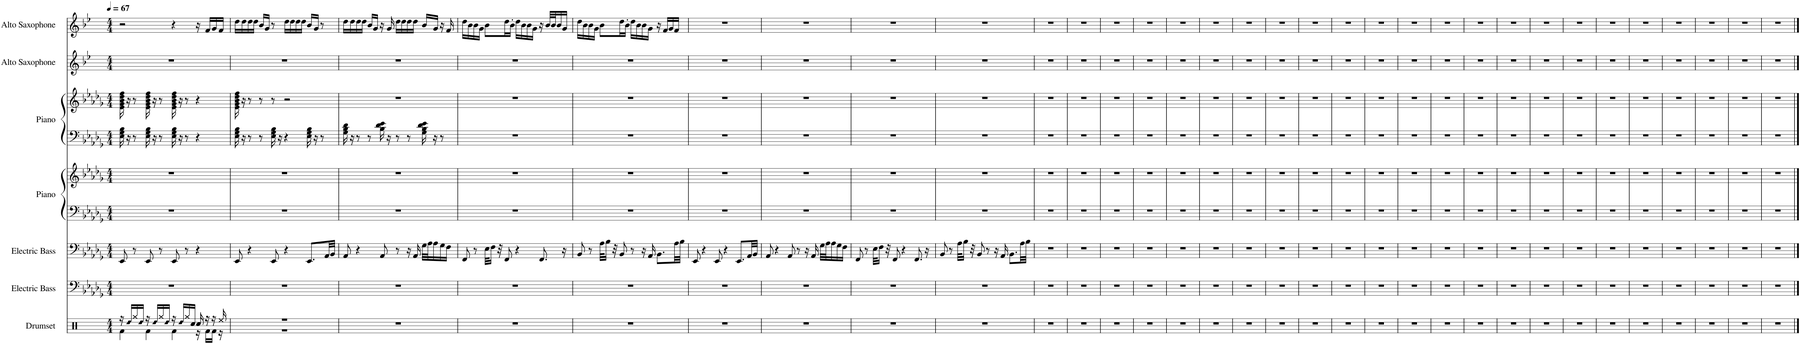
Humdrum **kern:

**kern	**kern	**kern	**kern	**kern	**kern	**kern	**kern	**kern
*part7	*part6	*part5	*part4	*part4	*part3	*part3	*part2	*part1
*staff9	*staff8	*staff7	*staff6	*staff5	*staff4	*staff3	*staff2	*staff1
*I"Drumset	*I"Electric Bass	*I"Electric Bass	*I"Piano	*	*I"Piano	*	*I"Alto Saxophone	*I"Alto Saxophone
*I'Drs.	*I'El. B.	*I'El. B.	*I'Pno.	*	*I'Pno.	*	*I'A. Sax.	*I'A. Sax.
*clefX	*clefF4	*clefF4	*clefF4	*clefG2	*clefF4	*clefG2	*clefG2	*clefG2
*	*Trd7c12	*Trd7c12	*	*	*	*	*Trd5c9	*Trd5c9
*k[]	*k[b-e-a-d-g-]	*k[b-e-a-d-g-]	*k[b-e-a-d-g-]	*k[b-e-a-d-g-]	*k[b-e-a-d-g-]	*k[b-e-a-d-g-]	*k[b-e-]	*k[b-e-]
*M4/4	*M4/4	*M4/4	*M4/4	*M4/4	*M4/4	*M4/4	*M4/4	*M4/4
*MM67	*MM67	*MM67	*MM67	*MM67	*MM67	*MM67	*MM67	*MM67
=1	=1	=1	=1	=1	=1	=1	=1	=1
*^	*	*	*	*	*	*	*	*
16r	4Rf\	1r	8EE-/	1r	1r	16E-\ 16G-\ 16B-\	16e-\ 16g-\ 16b-\ 16dd-\ 16ff\	1r	2r
!LO:N:head=diamond	!	!	!	!	!	!	!	!	!
16Rdd/LL	.	.	.	.	.	16r	16r	.	.
16Rgg/	.	.	8r	.	.	8r	8r	.	.
!LO:N:head=diamond	!	!	!	!	!	!	!	!	!
16Rdd/JJ	.	.	.	.	.	.	.	.	.
16r	4Rf\	.	8EE-/	.	.	16E-\ 16G-\ 16B-\	16e-\ 16g-\ 16b-\ 16dd-\ 16ff\	.	.
!LO:N:head=diamond	!	!	!	!	!	!	!	!	!
16Rdd/LL	.	.	.	.	.	16r	16r	.	.
16Rgg/	.	.	8r	.	.	8r	8r	.	.
!LO:N:head=diamond	!	!	!	!	!	!	!	!	!
16Rdd/JJ	.	.	.	.	.	.	.	.	.
16r	4Rf\	.	8EE-/	.	.	16E-\ 16G-\ 16B-\	16e-\ 16g-\ 16b-\ 16dd-\ 16ff\	.	4r
!LO:N:head=diamond	!	!	!	!	!	!	!	!	!
16Rdd/LL	.	.	.	.	.	16r	16r	.	.
16Rgg/	.	.	8r	.	.	8r	8r	.	.
16Rcc/JJ	.	.	.	.	.	.	.	.	.
16Rcc/	16r	.	4r	.	.	4r	4r	.	16r
16r	16Rf\LL	.	.	.	.	.	.	.	16f/LL
16r	16Rf\JJ	.	.	.	.	.	.	.	16g/
16Ree/	16r	.	.	.	.	.	.	.	16f/JJ
=2	=2	=2	=2	=2	=2	=2	=2	=2	=2
1r	1r	1r	8EE-/	1r	1r	16E-\ 16G-\ 16B-\	16e-\ 16g-\ 16b-\ 16dd-\ 16ff\	1r	16dd\LL
.	.	.	.	.	.	16r	16r	.	16dd\
.	.	.	4r	.	.	8r	8r	.	16dd\
.	.	.	.	.	.	.	.	.	16dd\JJ
.	.	.	.	.	.	8r	8r	.	16b-/LL
.	.	.	.	.	.	.	.	.	16g/JJ
.	.	.	8EE-/	.	.	16E-\ 16G-\ 16B-\	8r	.	8r
.	.	.	.	.	.	16r	.	.	.
.	.	.	4r	.	.	4r	2r	.	16dd\LL
.	.	.	.	.	.	.	.	.	16dd\
.	.	.	.	.	.	.	.	.	16dd\
.	.	.	.	.	.	.	.	.	16dd\JJ
.	.	.	8.EE-/L	.	.	16E-\ 16G-\ 16B-\	.	.	16b-/LL
.	.	.	.	.	.	16r	.	.	16g/JJ
.	.	.	.	.	.	8r	.	.	8r
.	.	.	32AA-/LL	.	.	.	.	.	.
.	.	.	32BB-/JJJ	.	.	.	.	.	.
*v	*v	*	*	*	*	*	*	*	*
=3	=3	=3	=3	=3	=3	=3	=3	=3
1r	1r	8AA-/	1r	1r	16G-\ 16B-\ 16d-\	1r	1r	16dd\LL
.	.	.	.	.	16r	.	.	16dd\
.	.	4r	.	.	8r	.	.	16dd\
.	.	.	.	.	.	.	.	16dd\JJ
.	.	.	.	.	8r	.	.	16b-/LL
.	.	.	.	.	.	.	.	16g/JJ
.	.	8AA-/	.	.	16B-\ 16d-\ 16e-\	.	.	16r
.	.	.	.	.	16r	.	.	16g/
.	.	8r	.	.	8r	.	.	16dd\LL
.	.	.	.	.	.	.	.	16dd\
.	.	16r	.	.	8r	.	.	16dd\
.	.	16AA-/	.	.	.	.	.	16dd\JJ
.	.	32G-\LLL	.	.	16G-\ 16B-\ 16d-\ 16e-\	.	.	16b-/LL
.	.	32A-\J	.	.	.	.	.	.
.	.	16A-\	.	.	16r	.	.	16g/JJ
.	.	16G-\	.	.	8r	.	.	16r
.	.	16F\JJ	.	.	.	.	.	16f/
=4	=4	=4	=4	=4	=4	=4	=4	=4
1r	1r	8FF/	1r	1r	1r	1r	1r	16dd\LL
.	.	.	.	.	.	.	.	16b-\
.	.	8r	.	.	.	.	.	16b-\
.	.	.	.	.	.	.	.	16g\JJ
.	.	32E-\KLL	.	.	.	.	.	8b-\L
.	.	16F\JJ	.	.	.	.	.	.
.	.	32r	.	.	.	.	.	.
.	.	8FF/	.	.	.	.	.	16dd\L
.	.	.	.	.	.	.	.	16b-'\JJ
.	.	4r	.	.	.	.	.	16dd\LL
.	.	.	.	.	.	.	.	16b-\
.	.	.	.	.	.	.	.	16b-\
.	.	.	.	.	.	.	.	16g\JJ
.	.	8.FF/	.	.	.	.	.	16r
.	.	.	.	.	.	.	.	32b-/LLL
.	.	.	.	.	.	.	.	32b-/J
.	.	.	.	.	.	.	.	16b-/
.	.	16r	.	.	.	.	.	16g/JJ
=5	=5	=5	=5	=5	=5	=5	=5	=5
1r	1r	8BB-/	1r	1r	1r	1r	1r	16dd\LL
.	.	.	.	.	.	.	.	16b-\
.	.	8r	.	.	.	.	.	16b-\
.	.	.	.	.	.	.	.	16g\JJ
.	.	32A-\KLL	.	.	.	.	.	8b-\L
.	.	16B-\JJ	.	.	.	.	.	.
.	.	32r	.	.	.	.	.	.
.	.	8BB-/	.	.	.	.	.	16dd\L
.	.	.	.	.	.	.	.	16b-'\JJ
.	.	8r	.	.	.	.	.	16dd\LL
.	.	.	.	.	.	.	.	16b-\
.	.	16r	.	.	.	.	.	16b-\
.	.	16AA-/	.	.	.	.	.	16g\JJ
.	.	8.BB-\L	.	.	.	.	.	16r
.	.	.	.	.	.	.	.	16f/LL
.	.	.	.	.	.	.	.	16g/
.	.	32A-\LL	.	.	.	.	.	16f/JJ
.	.	32B-\JJJ	.	.	.	.	.	.
=6	=6	=6	=6	=6	=6	=6	=6	=6
1r	1r	8EE-/	1r	1r	1r	1r	1r	1r
.	.	4r	.	.	.	.	.	.
.	.	8EE-/	.	.	.	.	.	.
.	.	4r	.	.	.	.	.	.
.	.	8.EE-/L	.	.	.	.	.	.
.	.	32AA-/LL	.	.	.	.	.	.
.	.	32BB-/JJJ	.	.	.	.	.	.
=7	=7	=7	=7	=7	=7	=7	=7	=7
1r	1r	8AA-/	1r	1r	1r	1r	1r	1r
.	.	4r	.	.	.	.	.	.
.	.	8AA-/	.	.	.	.	.	.
.	.	8r	.	.	.	.	.	.
.	.	16r	.	.	.	.	.	.
.	.	16AA-/	.	.	.	.	.	.
.	.	32G-\LLL	.	.	.	.	.	.
.	.	32A-\J	.	.	.	.	.	.
.	.	16A-\	.	.	.	.	.	.
.	.	16G-\	.	.	.	.	.	.
.	.	16F\JJ	.	.	.	.	.	.
=8	=8	=8	=8	=8	=8	=8	=8	=8
1r	1r	8FF/	1r	1r	1r	1r	1r	1r
.	.	8r	.	.	.	.	.	.
.	.	32E-\KLL	.	.	.	.	.	.
.	.	16F\JJ	.	.	.	.	.	.
.	.	32r	.	.	.	.	.	.
.	.	8FF/	.	.	.	.	.	.
.	.	4r	.	.	.	.	.	.
.	.	8.FF/	.	.	.	.	.	.
.	.	16r	.	.	.	.	.	.
=9	=9	=9	=9	=9	=9	=9	=9	=9
1r	1r	8BB-/	1r	1r	1r	1r	1r	1r
.	.	8r	.	.	.	.	.	.
.	.	32A-\KLL	.	.	.	.	.	.
.	.	16B-\JJ	.	.	.	.	.	.
.	.	32r	.	.	.	.	.	.
.	.	8BB-/	.	.	.	.	.	.
.	.	8r	.	.	.	.	.	.
.	.	16r	.	.	.	.	.	.
.	.	16AA-/	.	.	.	.	.	.
.	.	8.BB-\L	.	.	.	.	.	.
.	.	32A-\LL	.	.	.	.	.	.
.	.	32B-\JJJ	.	.	.	.	.	.
=10	=10	=10	=10	=10	=10	=10	=10	=10
1r	1r	1r	1r	1r	1r	1r	1r	1r
=11	=11	=11	=11	=11	=11	=11	=11	=11
1r	1r	1r	1r	1r	1r	1r	1r	1r
=12	=12	=12	=12	=12	=12	=12	=12	=12
1r	1r	1r	1r	1r	1r	1r	1r	1r
=13	=13	=13	=13	=13	=13	=13	=13	=13
1r	1r	1r	1r	1r	1r	1r	1r	1r
=14	=14	=14	=14	=14	=14	=14	=14	=14
1r	1r	1r	1r	1r	1r	1r	1r	1r
=15	=15	=15	=15	=15	=15	=15	=15	=15
1r	1r	1r	1r	1r	1r	1r	1r	1r
=16	=16	=16	=16	=16	=16	=16	=16	=16
1r	1r	1r	1r	1r	1r	1r	1r	1r
=17	=17	=17	=17	=17	=17	=17	=17	=17
1r	1r	1r	1r	1r	1r	1r	1r	1r
=18	=18	=18	=18	=18	=18	=18	=18	=18
1r	1r	1r	1r	1r	1r	1r	1r	1r
=19	=19	=19	=19	=19	=19	=19	=19	=19
1r	1r	1r	1r	1r	1r	1r	1r	1r
=20	=20	=20	=20	=20	=20	=20	=20	=20
1r	1r	1r	1r	1r	1r	1r	1r	1r
=21	=21	=21	=21	=21	=21	=21	=21	=21
1r	1r	1r	1r	1r	1r	1r	1r	1r
=22	=22	=22	=22	=22	=22	=22	=22	=22
1r	1r	1r	1r	1r	1r	1r	1r	1r
=23	=23	=23	=23	=23	=23	=23	=23	=23
1r	1r	1r	1r	1r	1r	1r	1r	1r
=24	=24	=24	=24	=24	=24	=24	=24	=24
1r	1r	1r	1r	1r	1r	1r	1r	1r
=25	=25	=25	=25	=25	=25	=25	=25	=25
1r	1r	1r	1r	1r	1r	1r	1r	1r
=26	=26	=26	=26	=26	=26	=26	=26	=26
1r	1r	1r	1r	1r	1r	1r	1r	1r
=27	=27	=27	=27	=27	=27	=27	=27	=27
1r	1r	1r	1r	1r	1r	1r	1r	1r
=28	=28	=28	=28	=28	=28	=28	=28	=28
1r	1r	1r	1r	1r	1r	1r	1r	1r
=29	=29	=29	=29	=29	=29	=29	=29	=29
1r	1r	1r	1r	1r	1r	1r	1r	1r
=30	=30	=30	=30	=30	=30	=30	=30	=30
1r	1r	1r	1r	1r	1r	1r	1r	1r
=31	=31	=31	=31	=31	=31	=31	=31	=31
1r	1r	1r	1r	1r	1r	1r	1r	1r
=32	=32	=32	=32	=32	=32	=32	=32	=32
1r	1r	1r	1r	1r	1r	1r	1r	1r
==	==	==	==	==	==	==	==	==
*-	*-	*-	*-	*-	*-	*-	*-	*-
